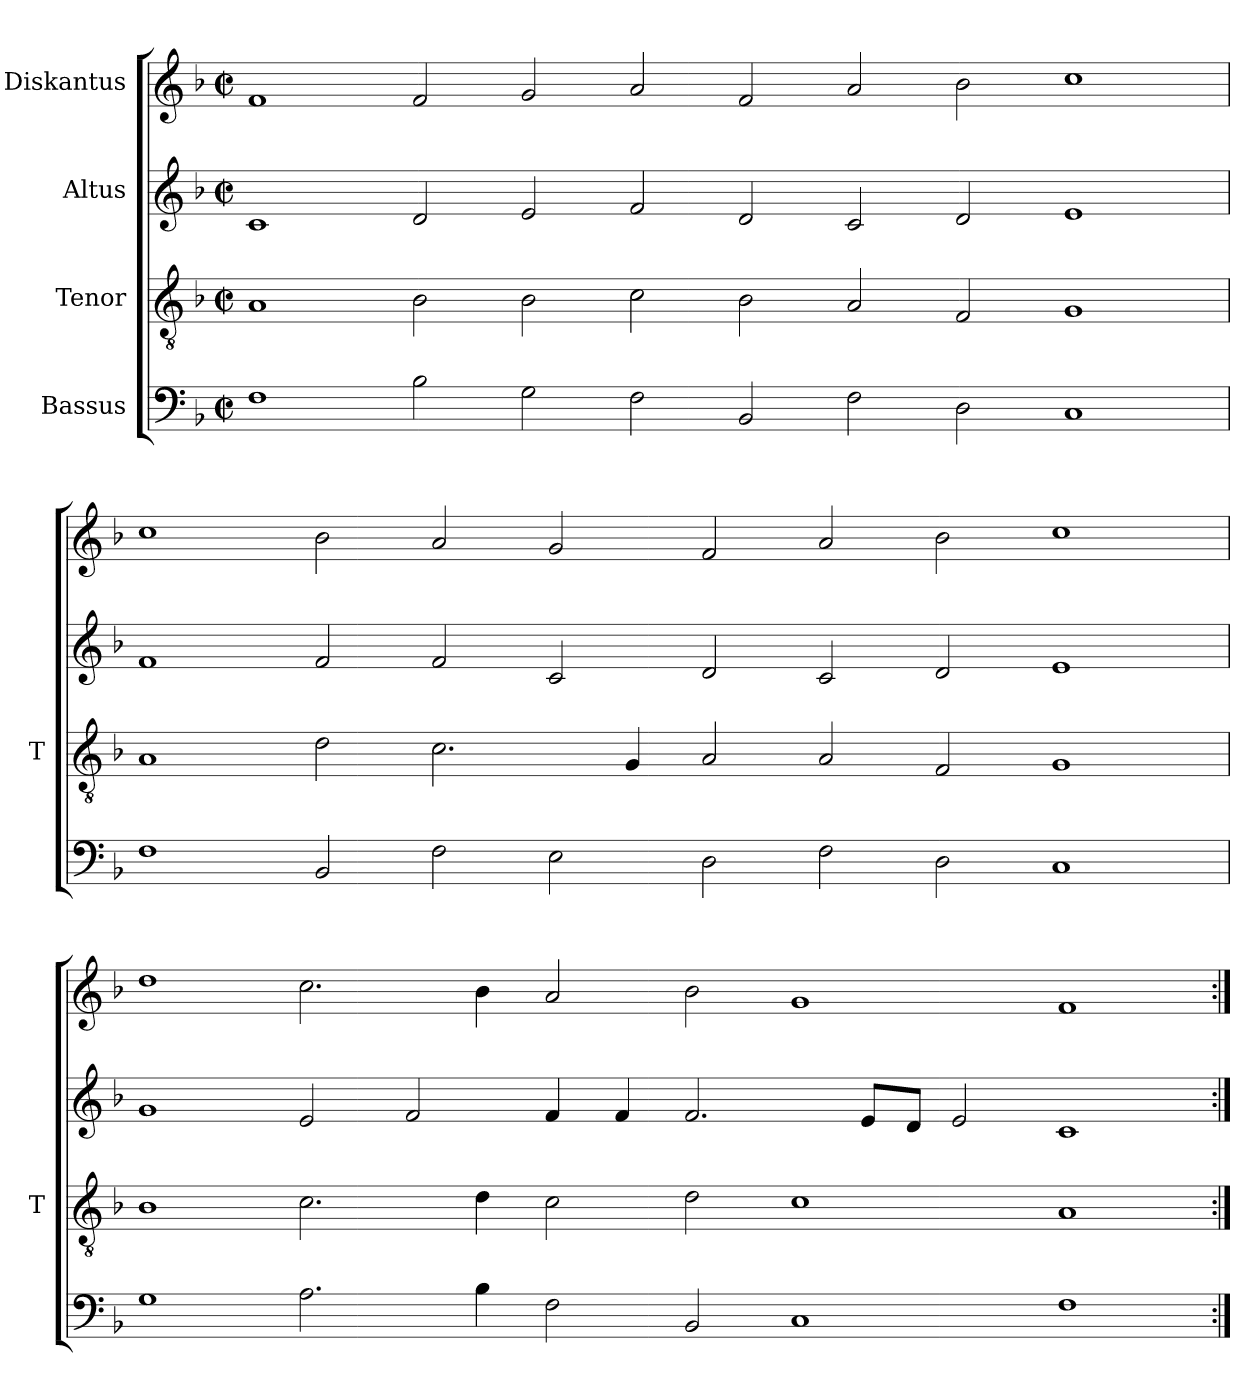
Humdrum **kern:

**kern	**kern	**kern	**kern
*part4	*part3	*part2	*part1
*staff4	*staff3	*staff2	*staff1
*I"Bassus	*I"Tenor	*I"Altus	*I"Diskantus
*	*I'T	*	*
*clefF4	*clefGv2	*clefG2	*clefG2
*k[b-]	*k[b-]	*k[b-]	*k[b-]
*M2/2	*M2/2	*M2/2	*M2/2
*met(c|)	*met(c|)	*met(c|)	*met(c|)
=	=	=	=
1F	1A	1c	1f
2B-	2B-	2d	2f
2G	2B-	2e	2g
2F	2c	2f	2a
2BB-	2B-	2d	2f
2F	2A	2c	2a
2D	2F	2d	2b-
1C	1G	1e	1cc
=	=	=	=
1F	1A	1f	1cc
2BB-	2d	2f	2b-
2F	2.c	2f	2a
2E	.	2c	2g
.	4G	.	.
2D	2A	2d	2f
2F	2A	2c	2a
2D	2F	2d	2b-
1C	1G	1e	1cc
=	=	=	=
1G	1B-	1g	1dd
2.A	2.c	2e	2.cc
.	.	2f	.
4B-	4d	.	4b-
2F	2c	4f	2a
.	.	4f	.
2BB-	2d	2.f	2b-
1C	1c	.	1g
.	.	8eL	.
.	.	8dJ	.
.	.	2e	.
1F	1A	1c	1f
=:|!	=:|!	=:|!	=:|!
*-	*-	*-	*-
